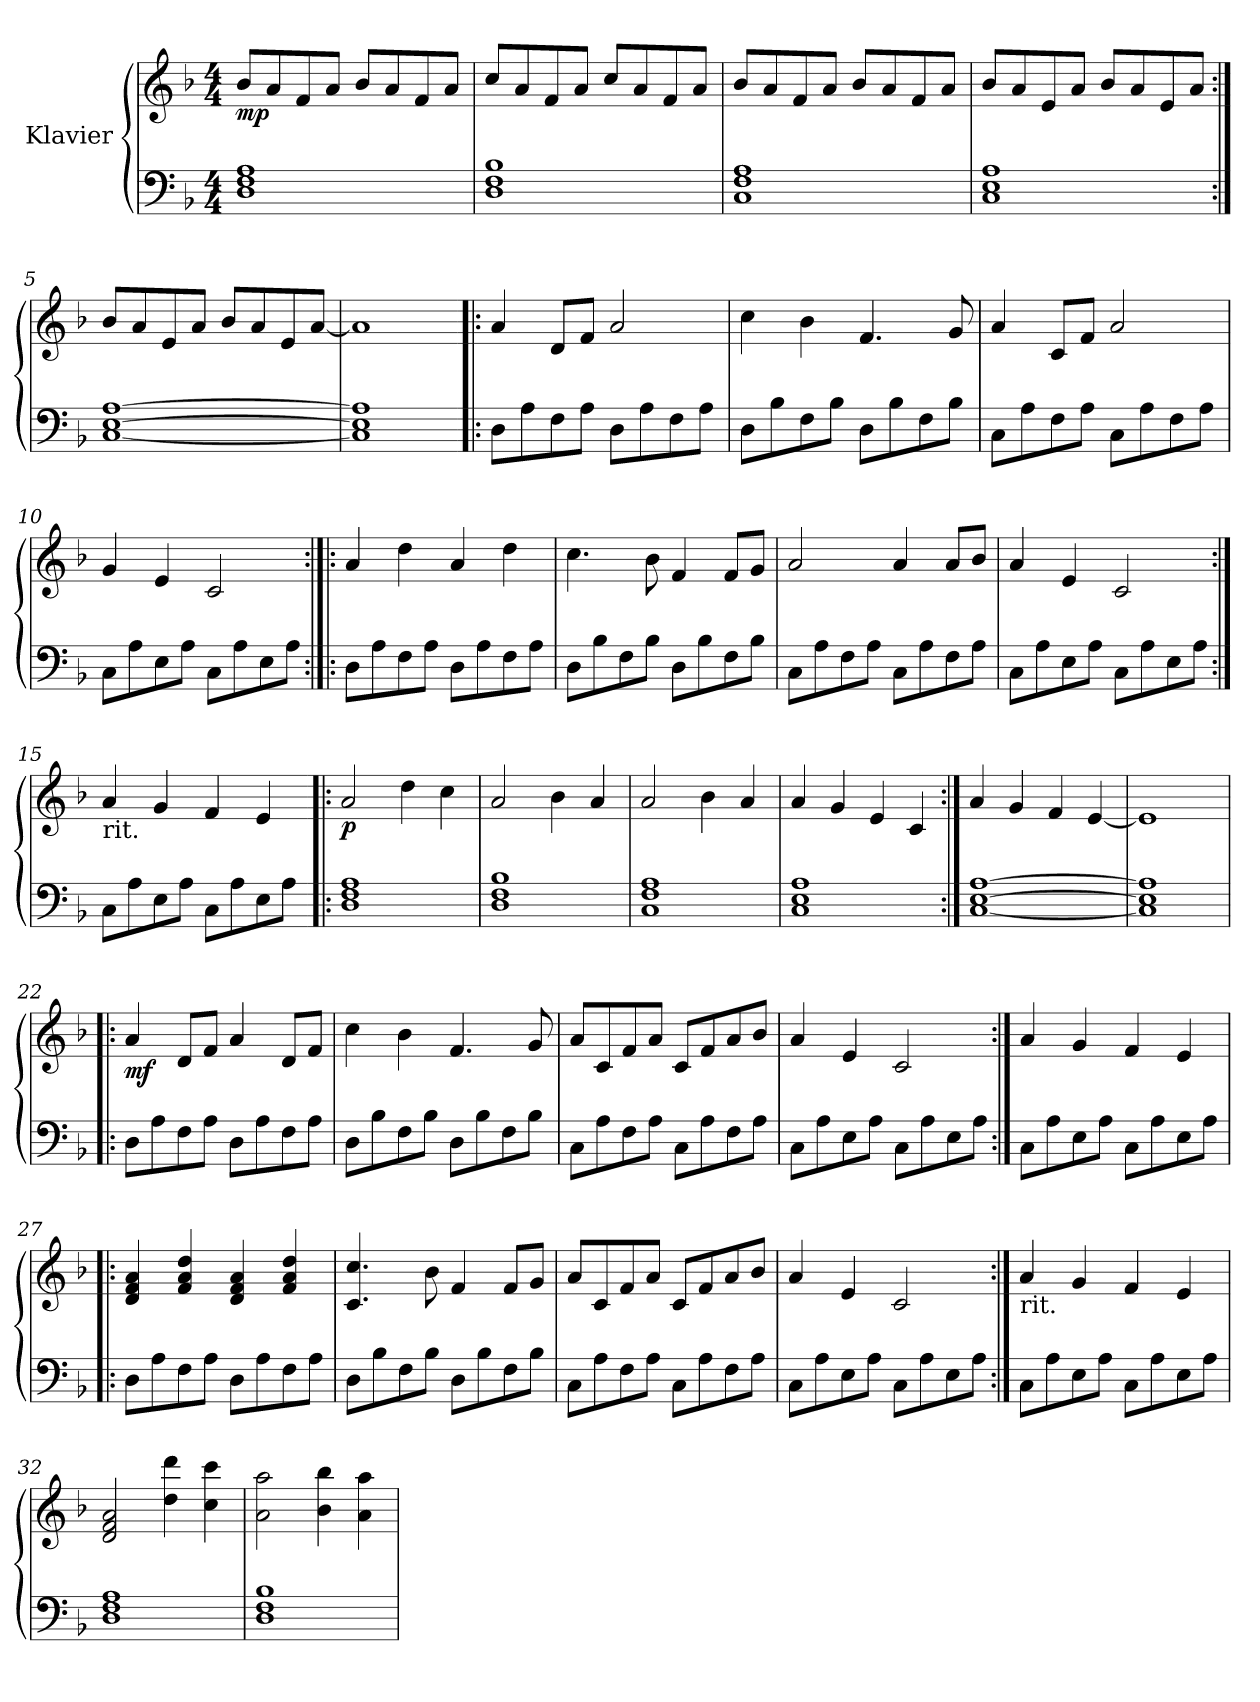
**kern	**kern	**dynam
*part1	*part1	*part1
*staff2	*staff1	*staff1/2
*I"Klavier	*	*
*clefF4	*clefG2	*
*k[b-]	*k[b-]	*
*M4/4	*M4/4	*
*MM130	*MM130	*
=1	=1	=1
!	!	!LO:DY:b
1D 1F 1A	8b-/L	mp
.	8a/	.
.	8f/	.
.	8a/J	.
.	8b-/L	.
.	8a/	.
.	8f/	.
.	8a/J	.
=2	=2	=2
1D 1F 1B-	8cc/L	.
.	8a/	.
.	8f/	.
.	8a/J	.
.	8cc/L	.
.	8a/	.
.	8f/	.
.	8a/J	.
=3	=3	=3
1C 1F 1A	8b-/L	.
.	8a/	.
.	8f/	.
.	8a/J	.
.	8b-/L	.
.	8a/	.
.	8f/	.
.	8a/J	.
=4	=4	=4
1C 1E 1A	8b-/L	.
.	8a/	.
.	8e/	.
.	8a/J	.
.	8b-/L	.
.	8a/	.
.	8e/	.
.	8a/J	.
!!LO:LB:g=z
=5:|!	=5:|!	=5:|!
[1C [1E [1A	8b-/L	.
.	8a/	.
.	8e/	.
.	8a/J	.
.	8b-/L	.
.	8a/	.
.	8e/	.
.	[8a/J	.
=6	=6	=6
1C] 1E] 1A]	1a]	.
=7!|:	=7!|:	=7!|:
8D\L	4a/	.
8A\	.	.
8F\	8d/L	.
8A\J	8f/J	.
8D\L	2a/	.
8A\	.	.
8F\	.	.
8A\J	.	.
=8	=8	=8
8D\L	4cc\	.
8B-\	.	.
8F\	4b-\	.
8B-\J	.	.
8D\L	4.f/	.
8B-\	.	.
8F\	.	.
8B-\J	8g/	.
!!LO:LB:g=z
=9	=9	=9
8C\L	4a/	.
8A\	.	.
8F\	8c/L	.
8A\J	8f/J	.
8C\L	2a/	.
8A\	.	.
8F\	.	.
8A\J	.	.
=10	=10	=10
8C\L	4g/	.
8A\	.	.
8E\	4e/	.
8A\J	.	.
8C\L	2c/	.
8A\	.	.
8E\	.	.
8A\J	.	.
=11:|!|:	=11:|!|:	=11:|!|:
8D\L	4a/	.
8A\	.	.
8F\	4dd\	.
8A\J	.	.
8D\L	4a/	.
8A\	.	.
8F\	4dd\	.
8A\J	.	.
=12	=12	=12
8D\L	4.cc\	.
8B-\	.	.
8F\	.	.
8B-\J	8b-\	.
8D\L	4f/	.
8B-\	.	.
8F\	8f/L	.
8B-\J	8g/J	.
!!LO:LB:g=z
=13	=13	=13
8C\L	2a/	.
8A\	.	.
8F\	.	.
8A\J	.	.
8C\L	4a/	.
8A\	.	.
8F\	8a/L	.
8A\J	8b-/J	.
=14	=14	=14
8C\L	4a/	.
8A\	.	.
8E\	4e/	.
8A\J	.	.
8C\L	2c/	.
8A\	.	.
8E\	.	.
8A\J	.	.
=15:|!	=15:|!	=15:|!
!	!LO:TX:b:t=rit.	!
8C\L	4a/	.
8A\	.	.
8E\	4g/	.
8A\J	.	.
8C\L	4f/	.
8A\	.	.
8E\	4e/	.
8A\J	.	.
=16!|:	=16!|:	=16!|:
*	*MM120	*
!	!	!LO:DY:b
1D 1F 1A	2a/	p
.	4dd\	.
.	4cc\	.
!!LO:PB:g=z
=17	=17	=17
1D 1F 1B-	2a/	.
.	4b-\	.
.	4a/	.
=18	=18	=18
1C 1F 1A	2a/	.
.	4b-\	.
.	4a/	.
=19	=19	=19
1C 1E 1A	4a/	.
.	4g/	.
.	4e/	.
.	4c/	.
=20:|!	=20:|!	=20:|!
[1C [1E [1A	4a/	.
.	4g/	.
.	4f/	.
.	[4e/	.
!!LO:LB:g=z
=21	=21	=21
1C] 1E] 1A]	1e]	.
=22!|:	=22!|:	=22!|:
*	*MM130	*
!	!	!LO:DY:b
8D\L	4a/	mf
8A\	.	.
8F\	8d/L	.
8A\J	8f/J	.
8D\L	4a/	.
8A\	.	.
8F\	8d/L	.
8A\J	8f/J	.
=23	=23	=23
8D\L	4cc\	.
8B-\	.	.
8F\	4b-\	.
8B-\J	.	.
8D\L	4.f/	.
8B-\	.	.
8F\	.	.
8B-\J	8g/	.
=24	=24	=24
8C\L	8a/L	.
8A\	8c/	.
8F\	8f/	.
8A\J	8a/J	.
8C\L	8c/L	.
8A\	8f/	.
8F\	8a/	.
8A\J	8b-/J	.
!!LO:LB:g=z
=25	=25	=25
8C\L	4a/	.
8A\	.	.
8E\	4e/	.
8A\J	.	.
8C\L	2c/	.
8A\	.	.
8E\	.	.
8A\J	.	.
=26:|!	=26:|!	=26:|!
8C\L	4a/	.
8A\	.	.
8E\	4g/	.
8A\J	.	.
8C\L	4f/	.
8A\	.	.
8E\	4e/	.
8A\J	.	.
=27!|:	=27!|:	=27!|:
8D\L	4d/ 4f/ 4a/	.
8A\	.	.
8F\	4f/ 4a/ 4dd/	.
8A\J	.	.
8D\L	4d/ 4f/ 4a/	.
8A\	.	.
8F\	4f/ 4a/ 4dd/	.
8A\J	.	.
=28	=28	=28
8D\L	4.c/ 4.cc/	.
8B-\	.	.
8F\	.	.
8B-\J	8b-\	.
8D\L	4f/	.
8B-\	.	.
8F\	8f/L	.
8B-\J	8g/J	.
!!LO:LB:g=z
=29	=29	=29
8C\L	8a/L	.
8A\	8c/	.
8F\	8f/	.
8A\J	8a/J	.
8C\L	8c/L	.
8A\	8f/	.
8F\	8a/	.
8A\J	8b-/J	.
=30	=30	=30
8C\L	4a/	.
8A\	.	.
8E\	4e/	.
8A\J	.	.
8C\L	2c/	.
8A\	.	.
8E\	.	.
8A\J	.	.
=31:|!	=31:|!	=31:|!
!	!LO:TX:b:t=rit.	!
8C\L	4a/	.
8A\	.	.
8E\	4g/	.
8A\J	.	.
8C\L	4f/	.
8A\	.	.
8E\	4e/	.
8A\J	.	.
=32	=32	=32
*	*MM120	*
1D 1F 1A	2d/ 2f/ 2a/	.
.	4dd\ 4ddd\	.
.	4cc\ 4ccc\	.
!!LO:LB:g=z
=33	=33	=33
1D 1F 1B-	2a\ 2aa\	.
.	4b-\ 4bb-\	.
.	4a\ 4aa\	.
=	=	=
*-	*-	*-
